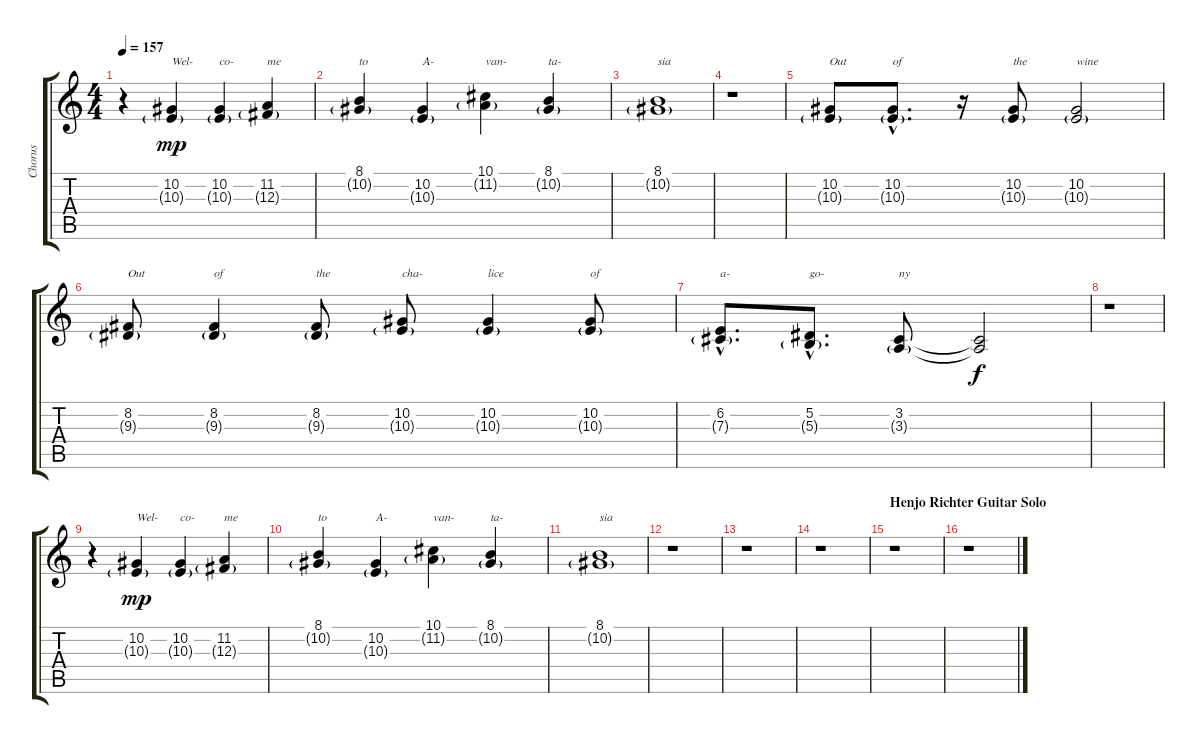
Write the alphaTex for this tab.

\track ("Chorus" "Chorus") {instrument choiraahs}
\staff {score tabs}
\tuning (Eb4 Bb3 Gb3 Db3 Ab2 Eb2) {hide}
\ts (4 4)
\tempo 157
\clef g2
\ks c
r.4{dy f} (10.2 10.3{g}).4{txt "Wel-" dy mp} (10.2 10.3{g}).4{txt "co-"} (11.2 12.3{g}).4{txt "me"} |
(8.1 10.2{g}).4{txt "to"} (10.2 10.3{g}).4{txt "A-"} (10.1 11.2{g}).4{txt "van-"} (8.1 10.2{g}).4{txt "ta-"} |
(8.1 10.2{g}).1{txt "sia"} |
r.1 |
(10.2 10.3{g}).8{txt "Out"} (10.2{hac} 10.3{g hac}).8{d txt "of"} r.16 (10.2 10.3{g}).8{txt "the"} (10.2 10.3{g}).2{txt "wine"} |
(8.2 9.3{g}).8{txt "Out"} (8.2 9.3{g}).4{txt "of"} (8.2 9.3{g}).8{txt "the"} (10.2 10.3{g}).8{txt "cha-"} (10.2 10.3{g}).4{txt "lice"} (10.2 10.3{g}).8{txt "of"} |
(6.2{hac} 7.3{g hac}).8{d txt "a-"} (5.2{hac} 5.3{g hac}).8{d txt "go-"} (3.2 3.3{g}).8{txt "ny"} (3.2{t} 3.3{t}).2{dy f} |
r.1 |
r.4 (10.2 10.3{g}).4{txt "Wel-" dy mp} (10.2 10.3{g}).4{txt "co-"} (11.2 12.3{g}).4{txt "me"} |
(8.1 10.2{g}).4{txt "to"} (10.2 10.3{g}).4{txt "A-"} (10.1 11.2{g}).4{txt "van-"} (8.1 10.2{g}).4{txt "ta-"} |
(8.1 10.2{g}).1{txt "sia"} |
r.1 |
r.1 |
r.1 |
\section ("" "Henjo Richter Guitar Solo")
r.1 |
r.1
